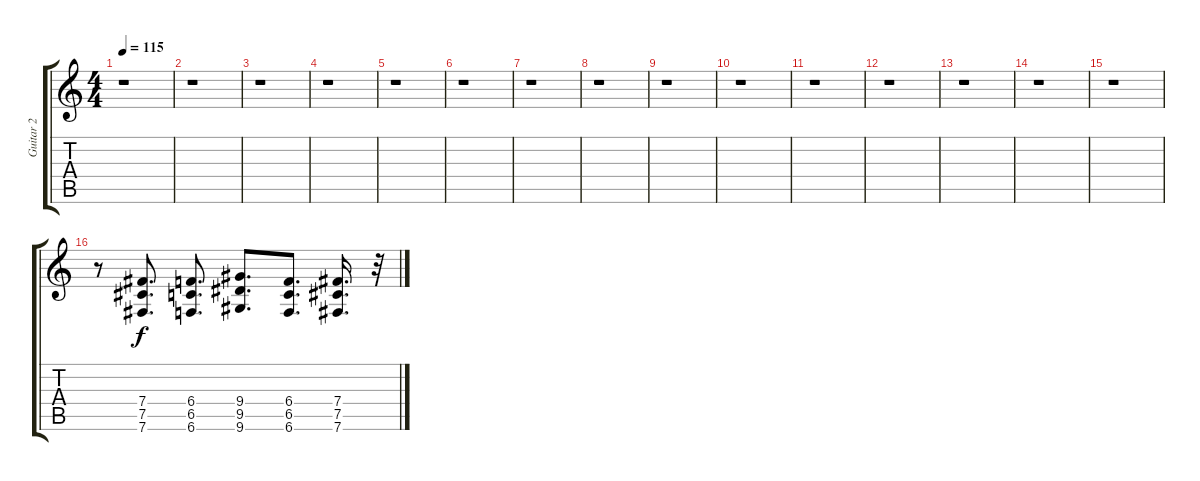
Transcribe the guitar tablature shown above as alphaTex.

\track ("Guitar 2" "Guitar 2") {instrument overdrivenguitar}
\staff {score tabs}
\tuning (Db4 Ab3 E3 B2 Gb2 B1) {hide}
\ts (4 4)
\tempo 115
\clef g2
\ks c
r.1{dy f} |
r.1 |
r.1 |
r.1 |
r.1 |
r.1 |
r.1 |
r.1 |
r.1 |
r.1 |
r.1 |
r.1 |
r.1 |
r.1 |
r.1 |
r.8 (7.4 7.5 7.6).8{d} (6.4 6.5 6.6).8{d} (9.4 9.5 9.6).8{d} (6.4 6.5 6.6).8{d} (7.4 7.5 7.6).16{d} r.32{tu (3 2)}
